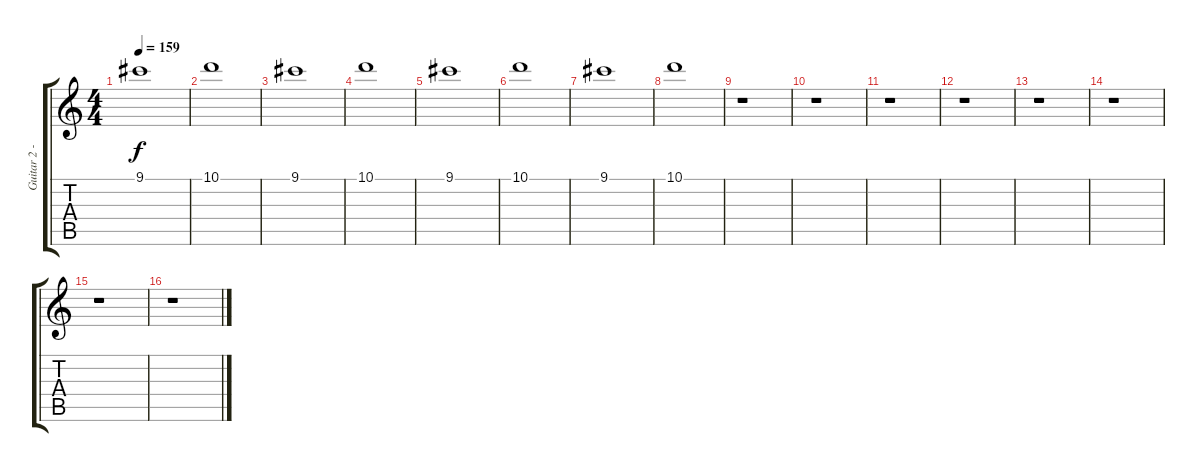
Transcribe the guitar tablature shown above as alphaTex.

\track ("Guitar 2 - Greg Hetson" "Guitar 2 -") {instrument distortionguitar}
\staff {score tabs}
\tuning (E4 B3 G3 D3 A2 E2) {hide}
\ts (4 4)
\tempo 159
\clef g2
\ks c
9.1.1{dy f instrument distortionguitar} |
10.1.1 |
9.1.1 |
10.1.1 |
9.1.1 |
10.1.1 |
9.1.1 |
10.1.1 |
r.1 |
r.1 |
r.1 |
r.1 |
r.1 |
r.1 |
r.1 |
r.1
